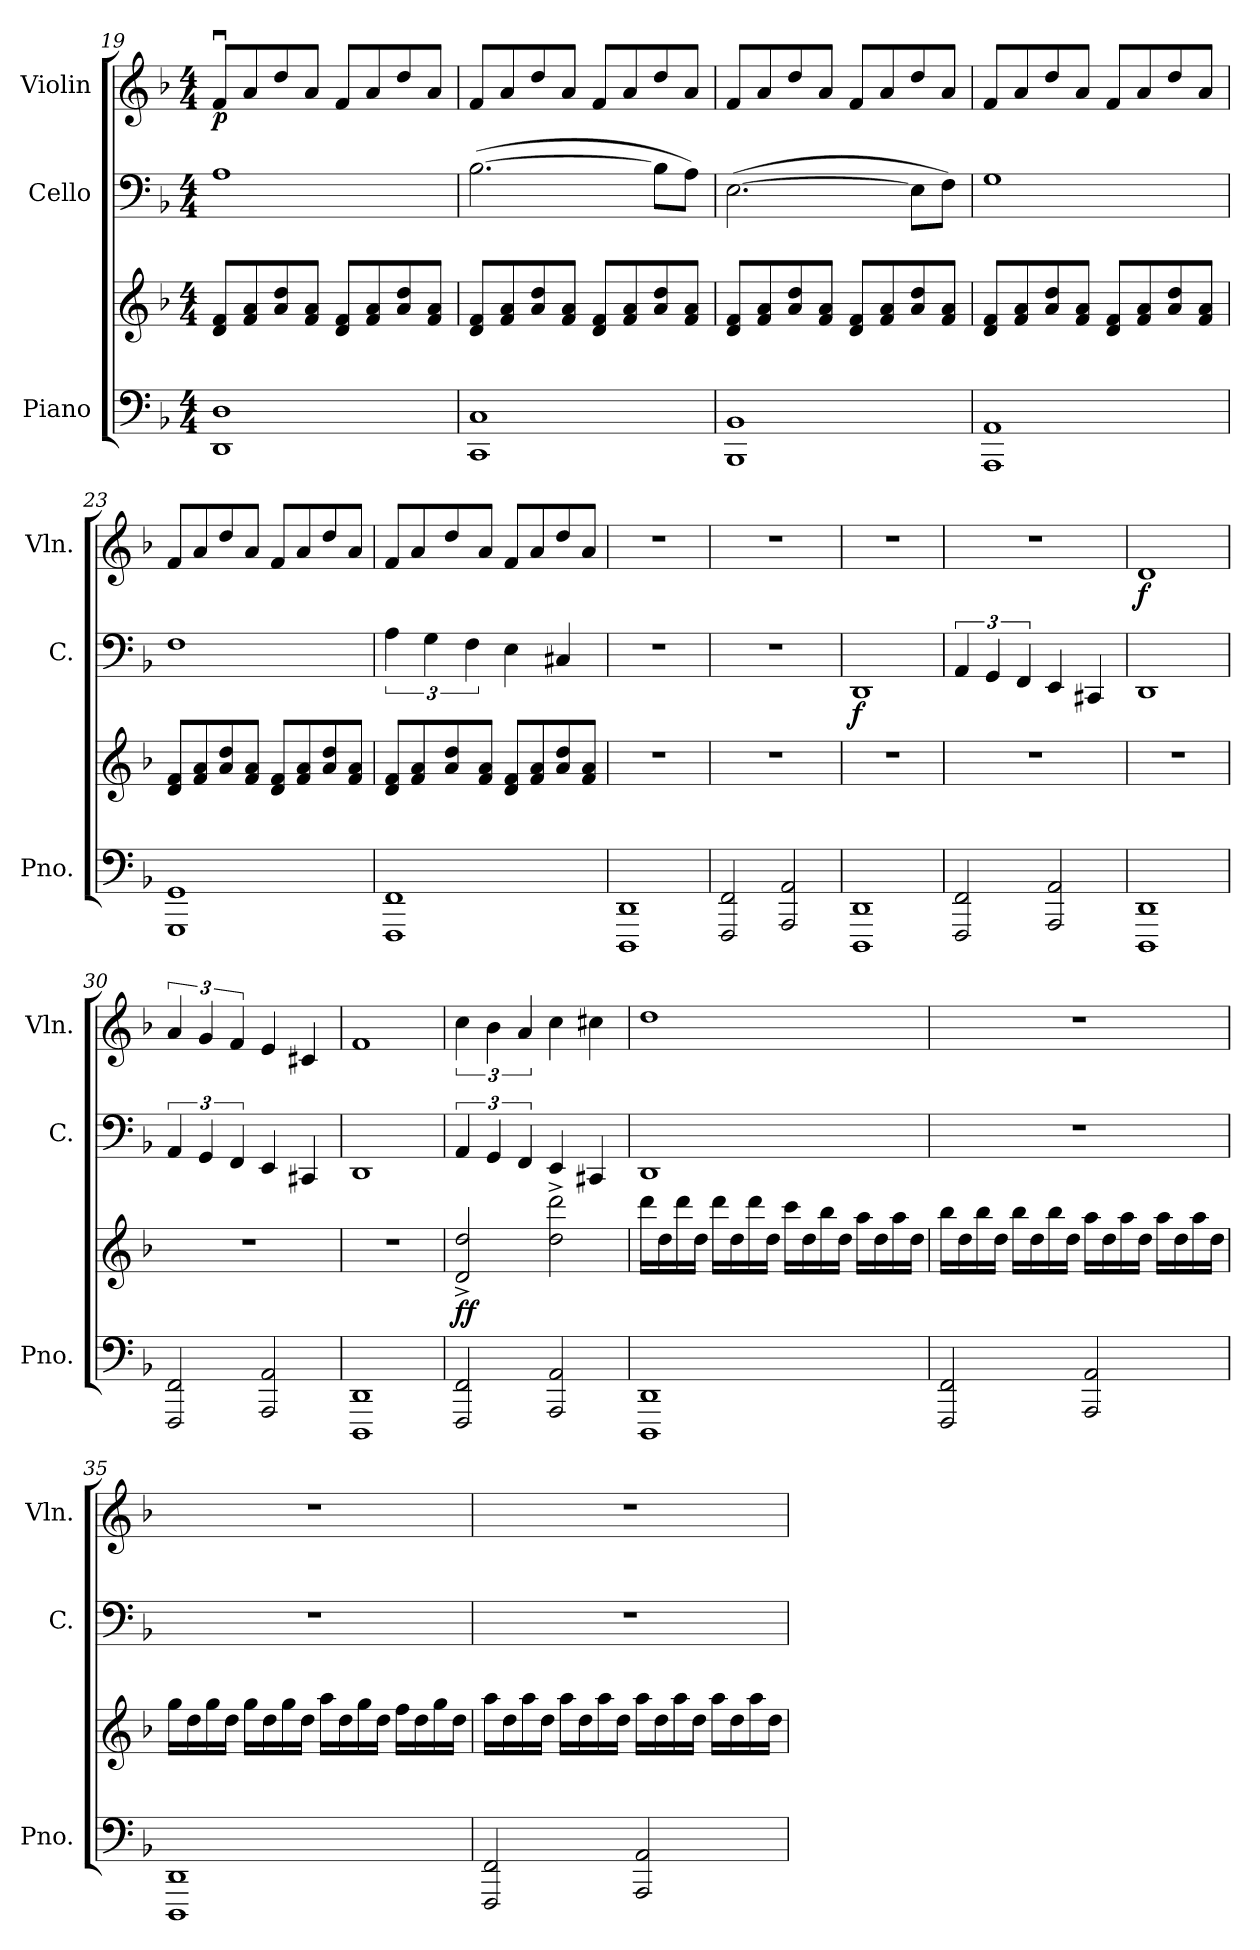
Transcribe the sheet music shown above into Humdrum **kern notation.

**kern	**kern	**dynam	**kern	**dynam	**kern	**dynam
*part3	*part3	*part3	*part2	*part2	*part1	*part1
*staff4	*staff3	*staff3/4	*staff2	*staff2	*staff1	*staff1
*I"Piano	*	*	*I"Cello	*	*I"Violin	*
*I'Pno.	*	*	*I'C.	*	*I'Vln.	*
*clefF4	*clefG2	*	*clefF4	*	*clefG2	*
*k[b-]	*k[b-]	*	*k[b-]	*	*k[b-]	*
*M4/4	*M4/4	*	*M4/4	*	*M4/4	*
=19	=19	=19	=19	=19	=19	=19
!	!	!	!	!	!	!LO:DY:b
1DD 1D	8d/ 8f/L	.	1A	.	8fu/L	p
.	8f/ 8a/	.	.	.	8a/	.
.	8a/ 8dd/	.	.	.	8dd/	.
.	8f/ 8a/J	.	.	.	8a/J	.
.	8d/ 8f/L	.	.	.	8f/L	.
.	8f/ 8a/	.	.	.	8a/	.
.	8a/ 8dd/	.	.	.	8dd/	.
.	8f/ 8a/J	.	.	.	8a/J	.
=20	=20	=20	=20	=20	=20	=20
1CC 1C	8d/ 8f/L	.	(>[2.B-\	.	8f/L	.
.	8f/ 8a/	.	.	.	8a/	.
.	8a/ 8dd/	.	.	.	8dd/	.
.	8f/ 8a/J	.	.	.	8a/J	.
.	8d/ 8f/L	.	.	.	8f/L	.
.	8f/ 8a/	.	.	.	8a/	.
.	8a/ 8dd/	.	8B-\L]	.	8dd/	.
.	8f/ 8a/J	.	8A\J)	.	8a/J	.
=21	=21	=21	=21	=21	=21	=21
1BBB- 1BB-	8d/ 8f/L	.	(>[2.E\	.	8f/L	.
.	8f/ 8a/	.	.	.	8a/	.
.	8a/ 8dd/	.	.	.	8dd/	.
.	8f/ 8a/J	.	.	.	8a/J	.
.	8d/ 8f/L	.	.	.	8f/L	.
.	8f/ 8a/	.	.	.	8a/	.
.	8a/ 8dd/	.	8E\L]	.	8dd/	.
.	8f/ 8a/J	.	8F\J)	.	8a/J	.
=22	=22	=22	=22	=22	=22	=22
1AAA 1AA	8d/ 8f/L	.	1G	.	8f/L	.
.	8f/ 8a/	.	.	.	8a/	.
.	8a/ 8dd/	.	.	.	8dd/	.
.	8f/ 8a/J	.	.	.	8a/J	.
.	8d/ 8f/L	.	.	.	8f/L	.
.	8f/ 8a/	.	.	.	8a/	.
.	8a/ 8dd/	.	.	.	8dd/	.
.	8f/ 8a/J	.	.	.	8a/J	.
!!LO:LB:g=z
=23	=23	=23	=23	=23	=23	=23
1GGG 1GG	8d/ 8f/L	.	1F	.	8f/L	.
.	8f/ 8a/	.	.	.	8a/	.
.	8a/ 8dd/	.	.	.	8dd/	.
.	8f/ 8a/J	.	.	.	8a/J	.
.	8d/ 8f/L	.	.	.	8f/L	.
.	8f/ 8a/	.	.	.	8a/	.
.	8a/ 8dd/	.	.	.	8dd/	.
.	8f/ 8a/J	.	.	.	8a/J	.
=24	=24	=24	=24	=24	=24	=24
1FFF 1FF	8d/ 8f/L	.	6A\	.	8f/L	.
.	8f/ 8a/	.	.	.	8a/	.
.	.	.	6G\	.	.	.
.	8a/ 8dd/	.	.	.	8dd/	.
.	.	.	6F\	.	.	.
.	8f/ 8a/J	.	.	.	8a/J	.
.	8d/ 8f/L	.	4E\	.	8f/L	.
.	8f/ 8a/	.	.	.	8a/	.
.	8a/ 8dd/	.	4C#X/	.	8dd/	.
.	8f/ 8a/J	.	.	.	8a/J	.
=25	=25	=25	=25	=25	=25	=25
1DDD 1DD	1r	.	1r	.	1r	.
=26	=26	=26	=26	=26	=26	=26
2FFF/ 2FF/	1r	.	1r	.	1r	.
2AAA/ 2AA/	.	.	.	.	.	.
=27	=27	=27	=27	=27	=27	=27
!	!	!	!	!LO:DY:b	!	!
1DDD 1DD	1r	.	1DD	f	1r	.
=28	=28	=28	=28	=28	=28	=28
2FFF/ 2FF/	1r	.	6AA/	.	1r	.
.	.	.	6GG/	.	.	.
.	.	.	6FF/	.	.	.
2AAA/ 2AA/	.	.	4EE/	.	.	.
.	.	.	4CC#X/	.	.	.
=29	=29	=29	=29	=29	=29	=29
!	!	!	!	!	!	!LO:DY:b
1DDD 1DD	1r	.	1DD	.	1d	f
=30	=30	=30	=30	=30	=30	=30
2FFF/ 2FF/	1r	.	6AA/	.	6a/	.
.	.	.	6GG/	.	6g/	.
.	.	.	6FF/	.	6f/	.
2AAA/ 2AA/	.	.	4EE/	.	4e/	.
.	.	.	4CC#X/	.	4c#X/	.
=31	=31	=31	=31	=31	=31	=31
1DDD 1DD	1r	.	1DD	.	1f	.
=32	=32	=32	=32	=32	=32	=32
!	!	!LO:DY:b	!	!	!	!
2FFF/ 2FF/	2d/^ 2dd/^	ff	6AA/	.	6cc\	.
.	.	.	6GG/	.	6b-\	.
.	.	.	6FF/	.	6a/	.
2AAA/ 2AA/	2dd\^ 2ddd\^	.	4EE/	.	4cc\	.
.	.	.	4CC#X/	.	4cc#X\	.
!!LO:PB:g=z
=33	=33	=33	=33	=33	=33	=33
1DDD 1DD	16ddd\LL	.	1DD	.	1dd	.
.	16dd\	.	.	.	.	.
.	16ddd\	.	.	.	.	.
.	16dd\JJ	.	.	.	.	.
.	16ddd\LL	.	.	.	.	.
.	16dd\	.	.	.	.	.
.	16ddd\	.	.	.	.	.
.	16dd\JJ	.	.	.	.	.
.	16ccc\LL	.	.	.	.	.
.	16dd\	.	.	.	.	.
.	16bb-\	.	.	.	.	.
.	16dd\JJ	.	.	.	.	.
.	16aa\LL	.	.	.	.	.
.	16dd\	.	.	.	.	.
.	16aa\	.	.	.	.	.
.	16dd\JJ	.	.	.	.	.
=34	=34	=34	=34	=34	=34	=34
2FFF/ 2FF/	16bb-\LL	.	1r	.	1r	.
.	16dd\	.	.	.	.	.
.	16bb-\	.	.	.	.	.
.	16dd\JJ	.	.	.	.	.
.	16bb-\LL	.	.	.	.	.
.	16dd\	.	.	.	.	.
.	16bb-\	.	.	.	.	.
.	16dd\JJ	.	.	.	.	.
2AAA/ 2AA/	16aa\LL	.	.	.	.	.
.	16dd\	.	.	.	.	.
.	16aa\	.	.	.	.	.
.	16dd\JJ	.	.	.	.	.
.	16aa\LL	.	.	.	.	.
.	16dd\	.	.	.	.	.
.	16aa\	.	.	.	.	.
.	16dd\JJ	.	.	.	.	.
=35	=35	=35	=35	=35	=35	=35
1DDD 1DD	16gg\LL	.	1r	.	1r	.
.	16dd\	.	.	.	.	.
.	16gg\	.	.	.	.	.
.	16dd\JJ	.	.	.	.	.
.	16gg\LL	.	.	.	.	.
.	16dd\	.	.	.	.	.
.	16gg\	.	.	.	.	.
.	16dd\JJ	.	.	.	.	.
.	16aa\LL	.	.	.	.	.
.	16dd\	.	.	.	.	.
.	16gg\	.	.	.	.	.
.	16dd\JJ	.	.	.	.	.
.	16ff\LL	.	.	.	.	.
.	16dd\	.	.	.	.	.
.	16gg\	.	.	.	.	.
.	16dd\JJ	.	.	.	.	.
=36	=36	=36	=36	=36	=36	=36
2FFF/ 2FF/	16aa\LL	.	1r	.	1r	.
.	16dd\	.	.	.	.	.
.	16aa\	.	.	.	.	.
.	16dd\JJ	.	.	.	.	.
.	16aa\LL	.	.	.	.	.
.	16dd\	.	.	.	.	.
.	16aa\	.	.	.	.	.
.	16dd\JJ	.	.	.	.	.
2AAA/ 2AA/	16aa\LL	.	.	.	.	.
.	16dd\	.	.	.	.	.
.	16aa\	.	.	.	.	.
.	16dd\JJ	.	.	.	.	.
.	16aa\LL	.	.	.	.	.
.	16dd\	.	.	.	.	.
.	16aa\	.	.	.	.	.
.	16dd\JJ	.	.	.	.	.
=	=	=	=	=	=	=
*-	*-	*-	*-	*-	*-	*-
